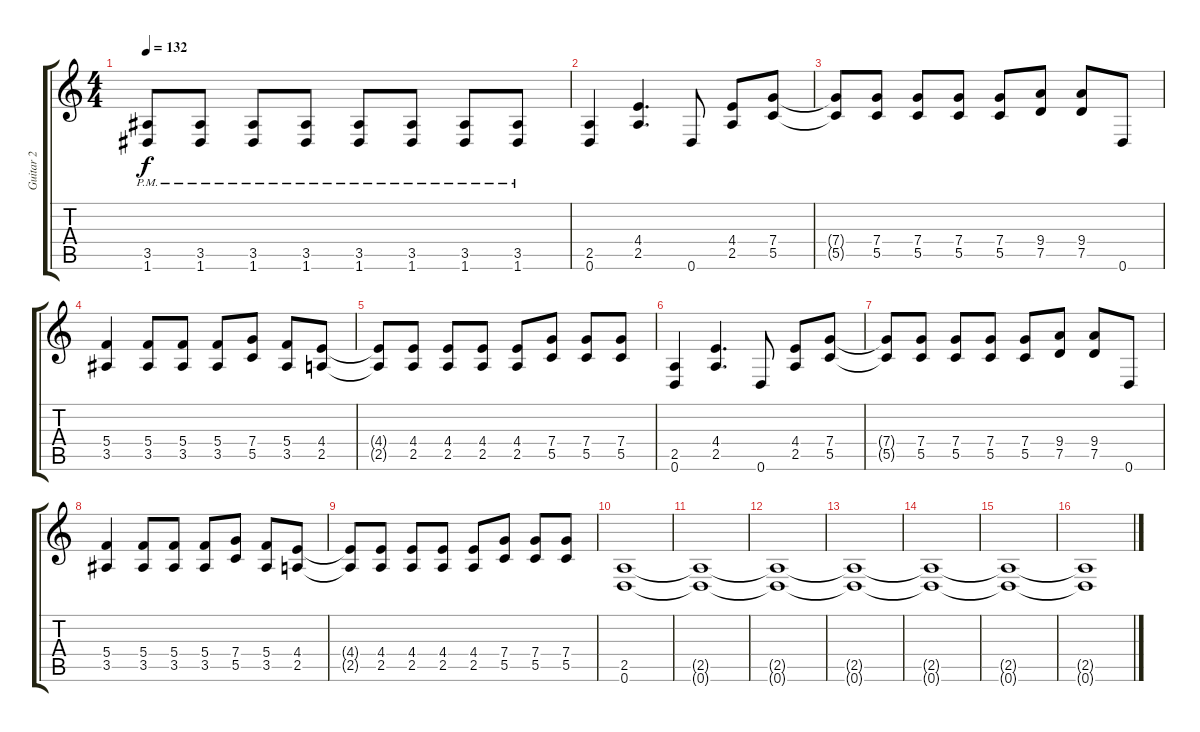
\track ("Guitar 2" "Guitar 2") {instrument distortionguitar}
\staff {score tabs}
\tuning (D4 A3 F3 C3 G2 D2) {hide}
\ts (4 4)
\tempo 132
\clef g2
\ks c
(3.5{pm} 1.6{pm}).8{dy f} (3.5{pm} 1.6{pm}).8 (3.5{pm} 1.6{pm}).8 (3.5{pm} 1.6{pm}).8 (3.5{pm} 1.6{pm}).8 (3.5{pm} 1.6{pm}).8 (3.5{pm} 1.6{pm}).8 (3.5{pm} 1.6{pm}).8 |
(2.5 0.6).4 (4.4 2.5).4{d} 0.6.8 (4.4 2.5).8 (7.4 5.5).8 |
(7.4{t} 5.5{t}).8 (7.4 5.5).8 (7.4 5.5).8 (7.4 5.5).8 (7.4 5.5).8 (9.4 7.5).8 (9.4 7.5).8 0.6.8 |
(5.4 3.5).4 (5.4 3.5).8 (5.4 3.5).8 (5.4 3.5).8 (7.4 5.5).8 (5.4 3.5).8 (4.4 2.5).8 |
(4.4{t} 2.5{t}).8 (4.4 2.5).8 (4.4 2.5).8 (4.4 2.5).8 (4.4 2.5).8 (7.4 5.5).8 (7.4 5.5).8 (7.4 5.5).8 |
(2.5 0.6).4 (4.4 2.5).4{d} 0.6.8 (4.4 2.5).8 (7.4 5.5).8 |
(7.4{t} 5.5{t}).8 (7.4 5.5).8 (7.4 5.5).8 (7.4 5.5).8 (7.4 5.5).8 (9.4 7.5).8 (9.4 7.5).8 0.6.8 |
(5.4 3.5).4 (5.4 3.5).8 (5.4 3.5).8 (5.4 3.5).8 (7.4 5.5).8 (5.4 3.5).8 (4.4 2.5).8 |
(4.4{t} 2.5{t}).8 (4.4 2.5).8 (4.4 2.5).8 (4.4 2.5).8 (4.4 2.5).8 (7.4 5.5).8 (7.4 5.5).8 (7.4 5.5).8 |
(2.5 0.6).1 |
(2.5{t} 0.6{t}).1 |
(2.5{t} 0.6{t}).1 |
(2.5{t} 0.6{t}).1 |
(2.5{t} 0.6{t}).1{volume 9} |
(2.5{t} 0.6{t}).1 |
(2.5{t} 0.6{t}).1
